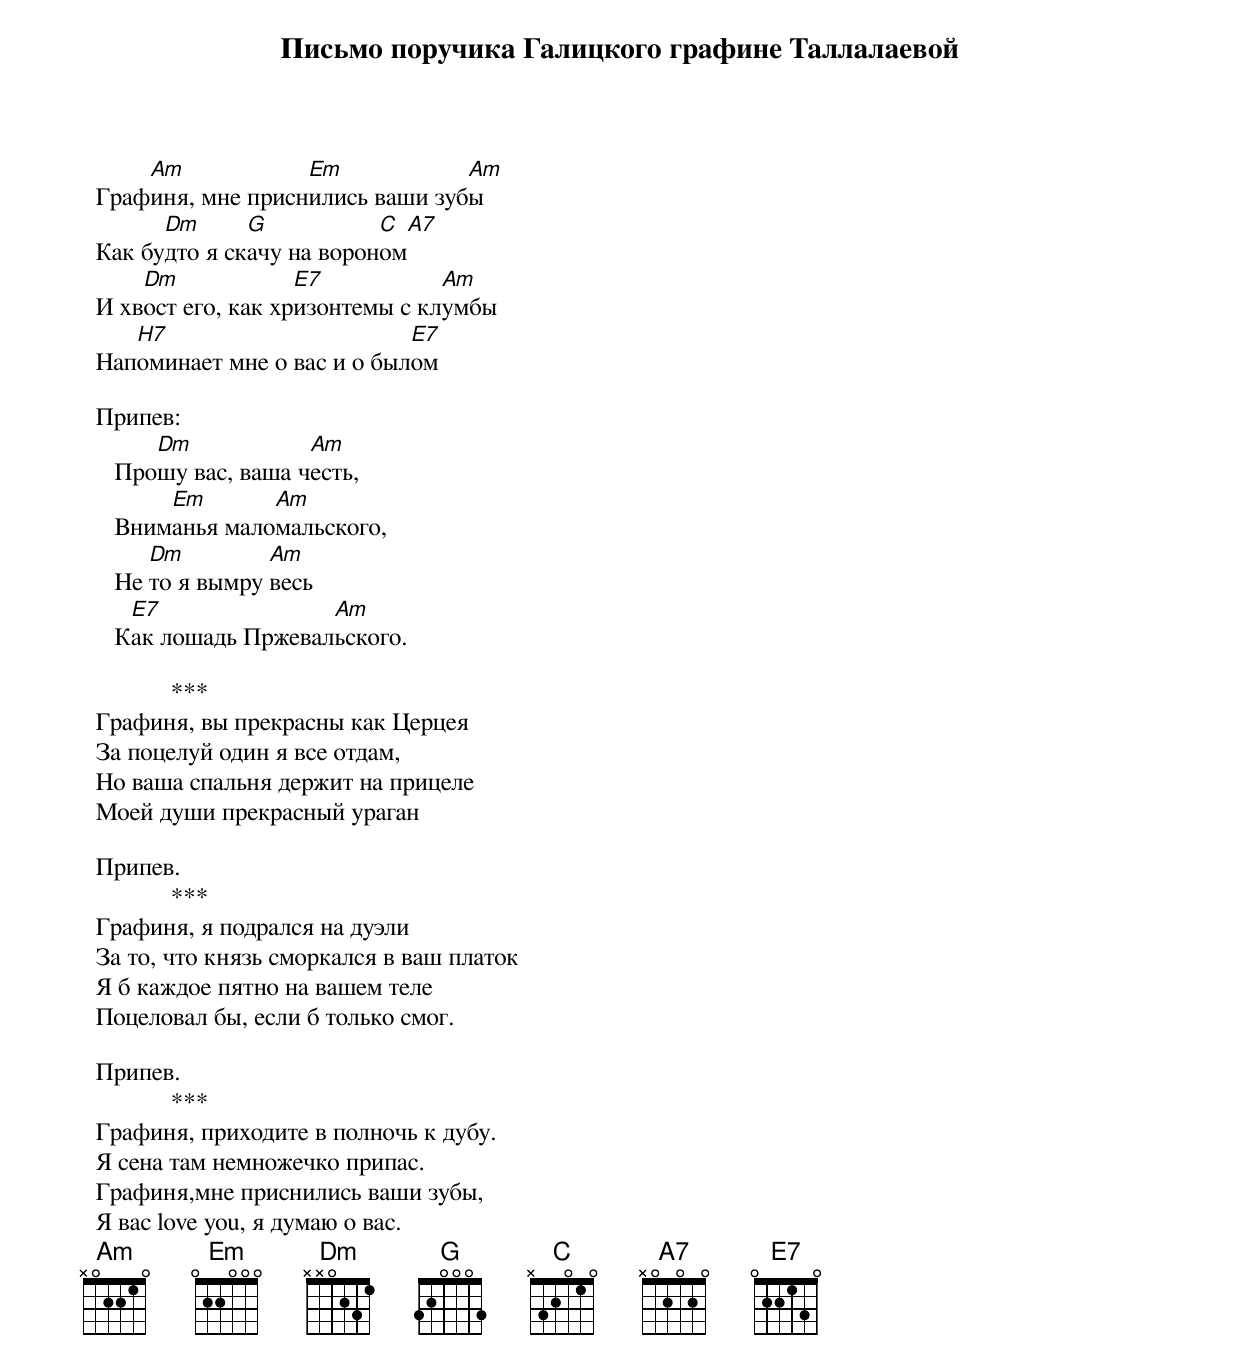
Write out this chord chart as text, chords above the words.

      Письмо поручика Галицкого графине Таллалаевой

      Am            Em            Am
  Графиня, мне приснились ваши зубы
        Dm      G           C  A7
  Как будто я скачу на вороном
      Dm             E7           Am
  И хвост его, как хризонтемы с клумбы
     H7                       E7
  Напоминает мне о вас и о былом

  Припев:
        Dm            Am
     Прошу вас, ваша честь,
         Em       Am
     Вниманья маломальского,
        Dm         Am
     Не то я вымру весь
      E7               Am
     Как лошадь Пржевальского.

              ***
  Графиня, вы прекрасны как Церцея
  За поцелуй один я все отдам,
  Но ваша спальня держит на прицеле
  Моей души прекрасный ураган

  Припев.
              ***
  Графиня, я подрался на дуэли
  За то, что князь сморкался в ваш платок
  Я б каждое пятно на вашем теле
  Поцеловал бы, если б только смог.

  Припев.
              ***
  Графиня, приходите в полночь к дубу.
  Я сена там немножечко припас.
  Графиня,мне приснились ваши зубы,
  Я вас love you, я думаю о вас.
